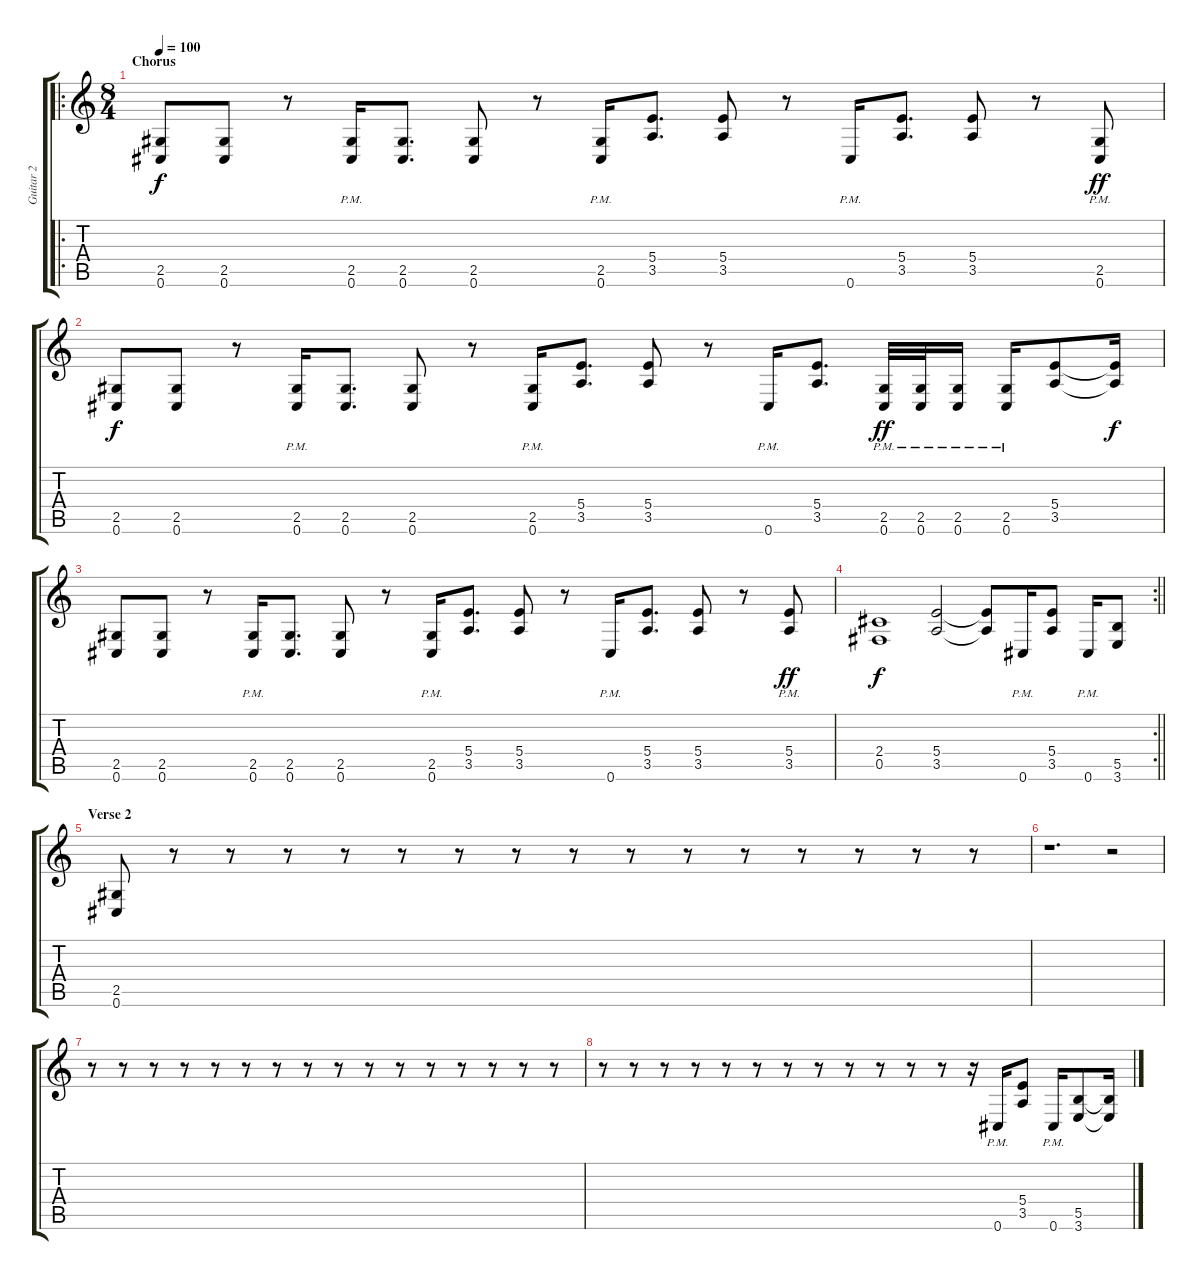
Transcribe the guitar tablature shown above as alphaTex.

\track ("Guitar 2" "Guitar 2") {instrument distortionguitar}
\staff {score tabs}
\tuning (Db4 Ab3 E3 B2 Gb2 Db2) {hide}
\ro
\ts (8 4)
\section ("" "Chorus")
\tempo 100
\clef g2
\ks c
(2.5 0.6).8{dy f} (2.5 0.6).8 r.8 (2.5{pm} 0.6{pm}).16 (2.5 0.6).8{d} (2.5 0.6).8 r.8 (2.5{pm} 0.6{pm}).16 (5.4 3.5).8{d} (5.4 3.5).8 r.8 0.6{pm}.16 (5.4 3.5).8{d} (5.4 3.5).8 r.8 (2.5{pm} 0.6{pm}).8{dy ff} |
(2.5 0.6).8{dy f} (2.5 0.6).8 r.8 (2.5{pm} 0.6{pm}).16 (2.5 0.6).8{d} (2.5 0.6).8 r.8 (2.5{pm} 0.6{pm}).16 (5.4 3.5).8{d} (5.4 3.5).8 r.8 0.6{pm}.16 (5.4 3.5).8{d} (2.5{pm} 0.6{pm}).32{dy ff} (2.5{pm} 0.6{pm}).32 (2.5{pm} 0.6{pm}).16 (2.5{pm} 0.6{pm}).16 (5.4 3.5).8 (5.4{t} 3.5{t}).16{dy f} |
(2.5 0.6).8 (2.5 0.6).8 r.8 (2.5{pm} 0.6{pm}).16 (2.5 0.6).8{d} (2.5 0.6).8 r.8 (2.5{pm} 0.6{pm}).16 (5.4 3.5).8{d} (5.4 3.5).8 r.8 0.6{pm}.16 (5.4 3.5).8{d} (5.4 3.5).8 r.8 (5.4 3.5{pm}).8{dy ff} |
\rc 2
\barLineRight lightlight
(2.4 0.5).1{dy f} (5.4 3.5).2 (5.4{t} 3.5{t}).8 0.6{pm}.16 (5.4 3.5).8 0.6{pm}.16 (5.5 3.6).8 |
\section ("" "Verse 2")
(2.5 0.6).8 r.8 r.8 r.8 r.8 r.8 r.8 r.8 r.8 r.8 r.8 r.8 r.8 r.8 r.8 r.8 |
r.1{d} r.2 |
r.8 r.8 r.8 r.8 r.8 r.8 r.8 r.8 r.8 r.8 r.8 r.8 r.8 r.8 r.8 r.8 |
r.8 r.8 r.8 r.8 r.8 r.8 r.8 r.8 r.8 r.8 r.8 r.8 r.16 0.6{pm}.16 (5.4 3.5).8 0.6{pm}.16 (5.5 3.6).8 (5.5{t} 3.6{t}).16
